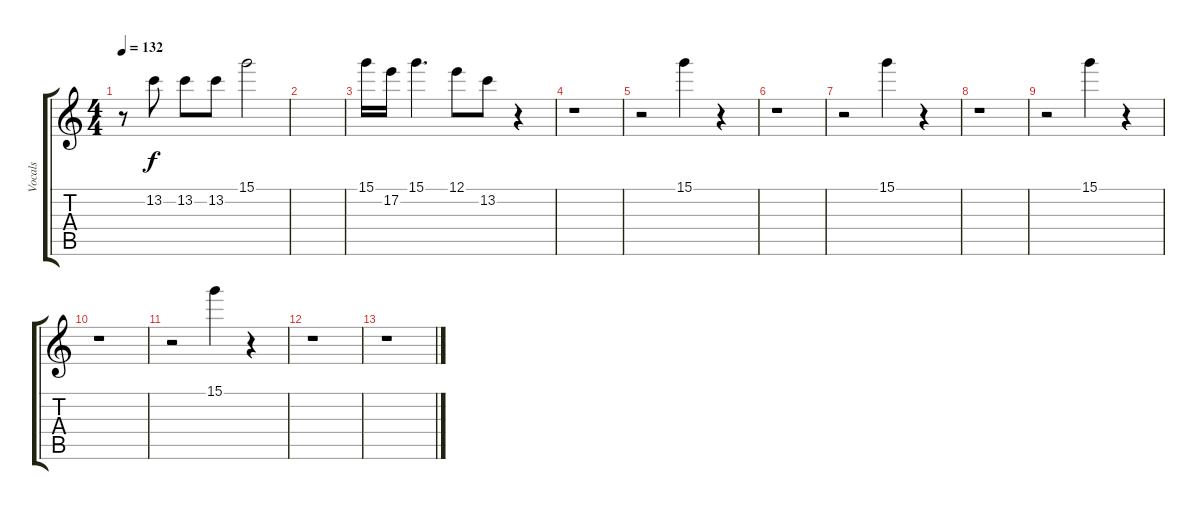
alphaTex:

\track ("Vocals" "Vocals") {instrument overdrivenguitar}
\staff {score tabs}
\tuning (E4 B3 G3 D3 A2 E2) {hide}
\ts (4 4)
\tempo 132
\clef g2
\ks c
r.8{dy f volume 11} 13.2.8 13.2.8 13.2.8 15.1.2 |
|
15.1.16{volume 10} 17.2.16 15.1.4{d} 12.1.8 13.2.8 r.4 |
r.1 |
r.2 15.1.4{volume 8} r.4 |
r.1 |
r.2 15.1.4{volume 6} r.4 |
r.1 |
r.2 15.1.4{volume 4} r.4 |
r.1 |
r.2 15.1.4{volume 1} r.4 |
r.1 |
r.1
